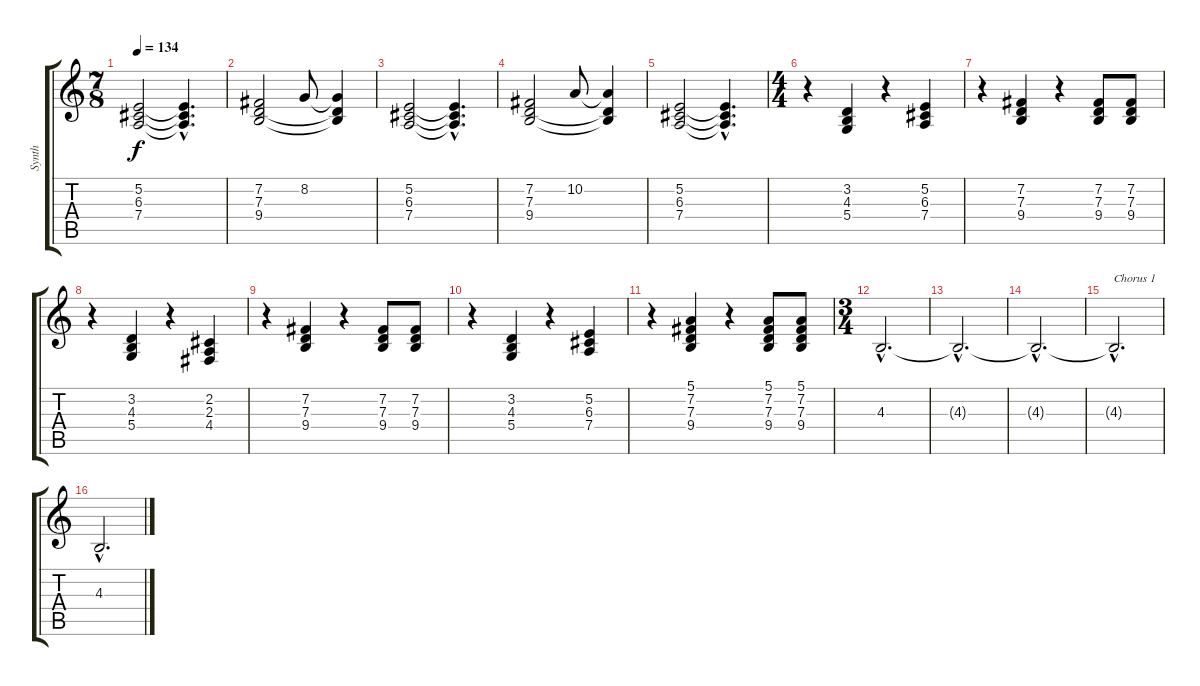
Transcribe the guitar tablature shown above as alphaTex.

\track ("Synth" "Synth") {instrument lead2sawtooth}
\staff {score tabs}
\tuning (E4 B3 G3 D3 A2 E2) {hide}
\ts (7 8)
\tempo 134
\clef g2
\ks c
(5.2 6.3 7.4).2{dy f} (5.2{hac t} 6.3{hac t} 7.4{hac t}).4{d} |
(7.2 7.3 9.4).2 8.2.8 (8.2{t} 7.3{t} 9.4{t}).4 |
(5.2 6.3 7.4).2 (5.2{hac t} 6.3{hac t} 7.4{hac t}).4{d} |
(7.2 7.3 9.4).2 10.2.8 (10.2{t} 7.3{t} 9.4{t}).4 |
(5.2 6.3 7.4).2 (5.2{hac t} 6.3{hac t} 7.4{hac t}).4{d} |
\ts (4 4)
r.4 (3.2 4.3 5.4).4 r.4 (5.2 6.3 7.4).4 |
r.4 (7.2 7.3 9.4).4 r.4 (7.2 7.3 9.4).8 (7.2 7.3 9.4).8 |
r.4 (3.2 4.3 5.4).4 r.4 (2.2 2.3 4.4).4 |
r.4 (7.2 7.3 9.4).4 r.4 (7.2 7.3 9.4).8 (7.2 7.3 9.4).8 |
r.4 (3.2 4.3 5.4).4 r.4 (5.2 6.3 7.4).4 |
r.4 (5.1 7.2 7.3 9.4).4 r.4 (5.1 7.2 7.3 9.4).8 (5.1 7.2 7.3 9.4).8 |
\ts (3 4)
4.3{hac}.2{d volume 8} |
4.3{hac t}.2{d} |
4.3{hac t}.2{d} |
4.3{hac t}.2{d txt "Chorus 1"} |
4.3{hac}.2{d}
